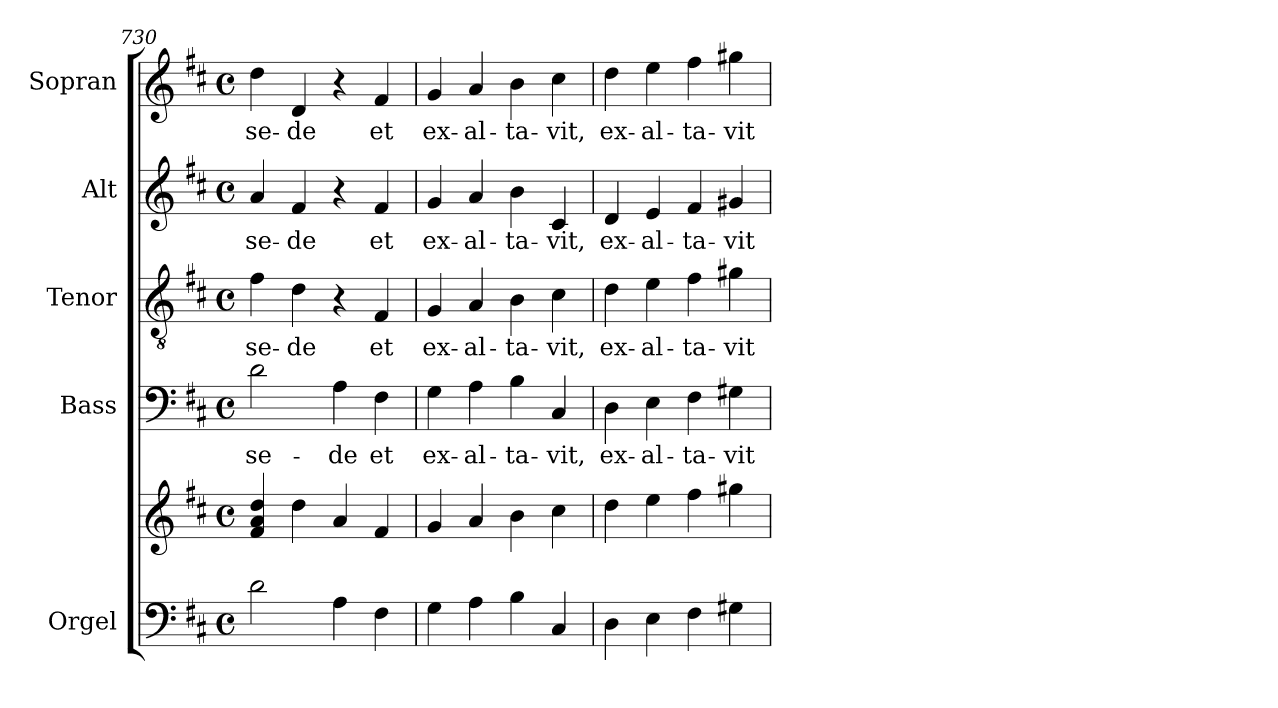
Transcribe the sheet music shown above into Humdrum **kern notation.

**kern	**kern	**kern	**text	**kern	**text	**kern	**text	**kern	**text
*part5	*part5	*part4	*part4	*part3	*part3	*part2	*part2	*part1	*part1
*staff6	*staff5	*staff4	*staff4	*staff3	*staff3	*staff2	*staff2	*staff1	*staff1
*I"Orgel	*	*I"Bass	*	*I"Tenor	*	*I"Alt	*	*I"Sopran	*
*I'Org.	*	*I'B.	*	*I'T.	*	*I'A.	*	*I'S.	*
*clefF4	*clefG2	*clefF4	*	*clefGv2	*	*clefG2	*	*clefG2	*
*k[f#c#]	*k[f#c#]	*k[f#c#]	*	*k[f#c#]	*	*k[f#c#]	*	*k[f#c#]	*
*D:	*D:	*D:	*	*D:	*	*D:	*	*D:	*
*M4/4	*M4/4	*M4/4	*	*M4/4	*	*M4/4	*	*M4/4	*
*met(c)	*met(c)	*met(c)	*	*met(c)	*	*met(c)	*	*met(c)	*
=730	=730	=730	=730	=730	=730	=730	=730	=730	=730
!	!	!	!LO:LY:b	!	!LO:LY:b	!	!LO:LY:b	!	!LO:LY:b
2d\	4f#/ 4a/ 4dd/	2d\	se-	4f#\	se-	4a/	se-	4dd\	se-
!	!	!	!	!	!LO:LY:b	!	!LO:LY:b	!	!LO:LY:b
.	4dd\	.	.	4d\	-de	4f#/	-de	4d/	-de
!	!	!	!LO:LY:b	!	!	!	!	!	!
4A\	4a/	4A\	-de	4r	.	4r	.	4r	.
!	!	!	!LO:LY:b	!	!LO:LY:b	!	!LO:LY:b	!	!LO:LY:b
4F#\	4f#/	4F#\	et	4F#/	et	4f#/	et	4f#/	et
=731	=731	=731	=731	=731	=731	=731	=731	=731	=731
!	!	!	!LO:LY:b	!	!LO:LY:b	!	!LO:LY:b	!	!LO:LY:b
4G\	4g/	4G\	ex-	4G/	ex-	4g/	ex-	4g/	ex-
!	!	!	!LO:LY:b	!	!LO:LY:b	!	!LO:LY:b	!	!LO:LY:b
4A\	4a/	4A\	-al-	4A/	-al-	4a/	-al-	4a/	-al-
!	!	!	!LO:LY:b	!	!LO:LY:b	!	!LO:LY:b	!	!LO:LY:b
4B\	4b\	4B\	-ta-	4B\	-ta-	4b\	-ta-	4b\	-ta-
!	!	!	!LO:LY:b	!	!LO:LY:b	!	!LO:LY:b	!	!LO:LY:b
4C#/	4cc#\	4C#/	-vit,	4c#\	-vit,	4c#/	-vit,	4cc#\	-vit,
=732	=732	=732	=732	=732	=732	=732	=732	=732	=732
!	!	!	!LO:LY:b	!	!LO:LY:b	!	!LO:LY:b	!	!LO:LY:b
4D\	4dd\	4D\	ex-	4d\	ex-	4d/	ex-	4dd\	ex-
!	!	!	!LO:LY:b	!	!LO:LY:b	!	!LO:LY:b	!	!LO:LY:b
4E\	4ee\	4E\	-al-	4e\	-al-	4e/	-al-	4ee\	-al-
!	!	!	!LO:LY:b	!	!LO:LY:b	!	!LO:LY:b	!	!LO:LY:b
4F#\	4ff#\	4F#\	-ta-	4f#\	-ta-	4f#/	-ta-	4ff#\	-ta-
!	!	!	!LO:LY:b	!	!LO:LY:b	!	!LO:LY:b	!	!LO:LY:b
4G#X\	4gg#X\	4G#X\	-vit	4g#X\	-vit	4g#X/	-vit	4gg#X\	-vit
=	=	=	=	=	=	=	=	=	=
*-	*-	*-	*-	*-	*-	*-	*-	*-	*-
